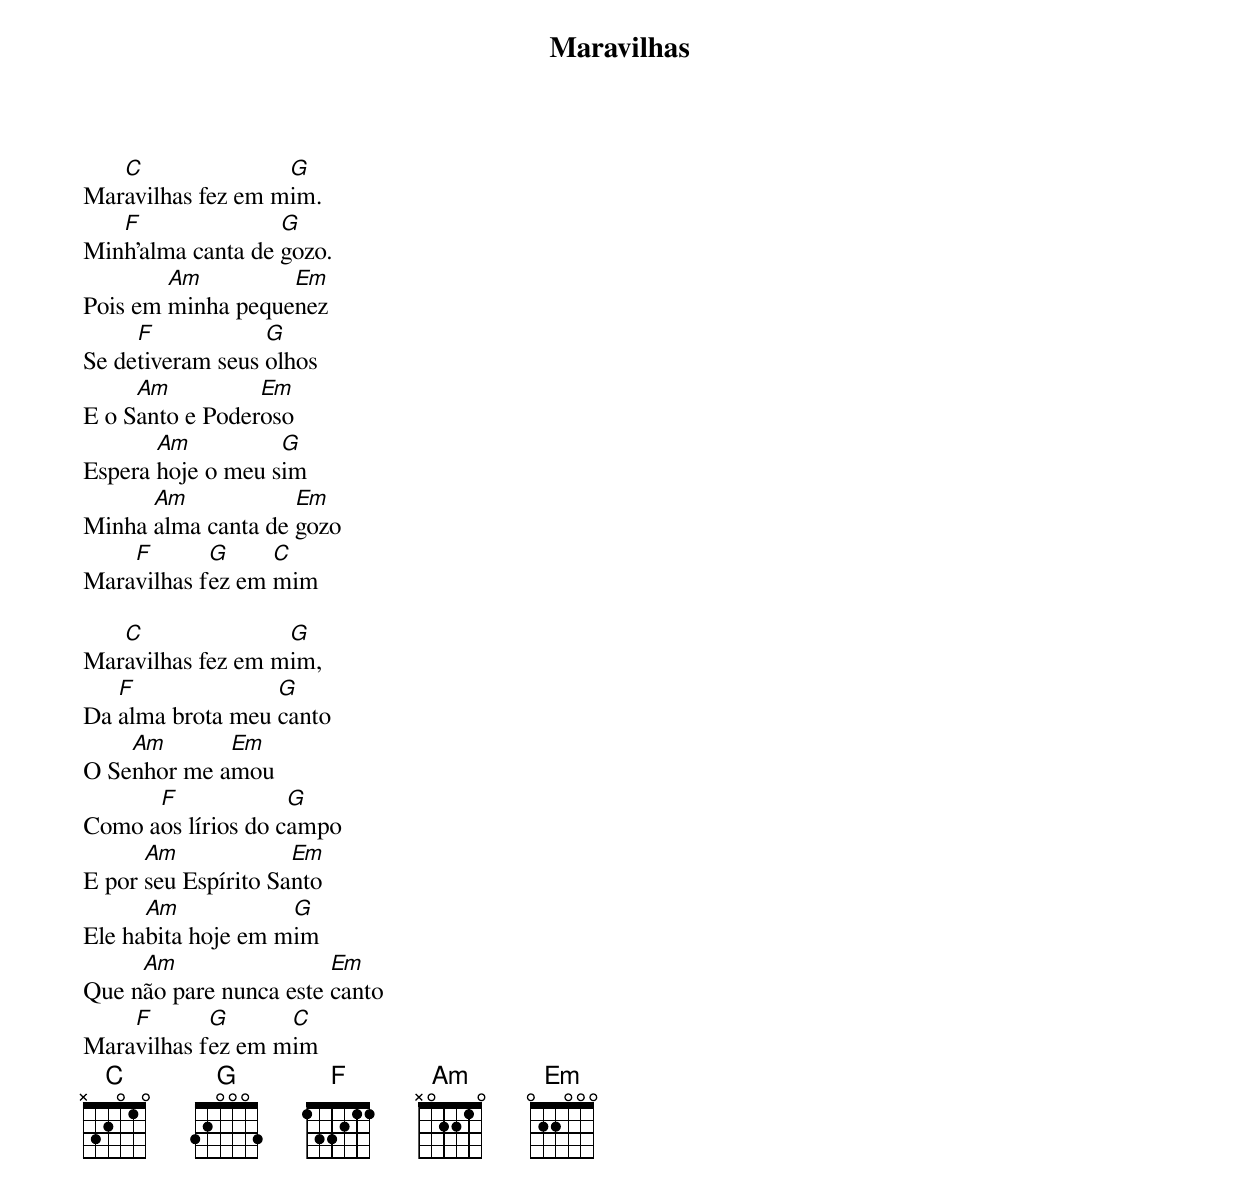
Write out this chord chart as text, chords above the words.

Maravilhas

   C               G
Maravilhas fez em mim.
   F               G
Minh'alma canta de gozo.
        Am         Em
Pois em minha pequenez
     F            G
Se detiveram seus olhos
     Am          Em
E o Santo e Poderoso
       Am          G
Espera hoje o meu sim
      Am            Em
Minha alma canta de gozo
    F       G     C
Maravilhas fez em mim

   C               G
Maravilhas fez em mim,
   F              G
Da alma brota meu canto
    Am       Em
O Senhor me amou
      F             G
Como aos lírios do campo
      Am             Em
E por seu Espírito Santo
      Am            G
Ele habita hoje em mim
     Am                 Em
Que não pare nunca este canto
    F       G      C
Maravilhas fez em mim
